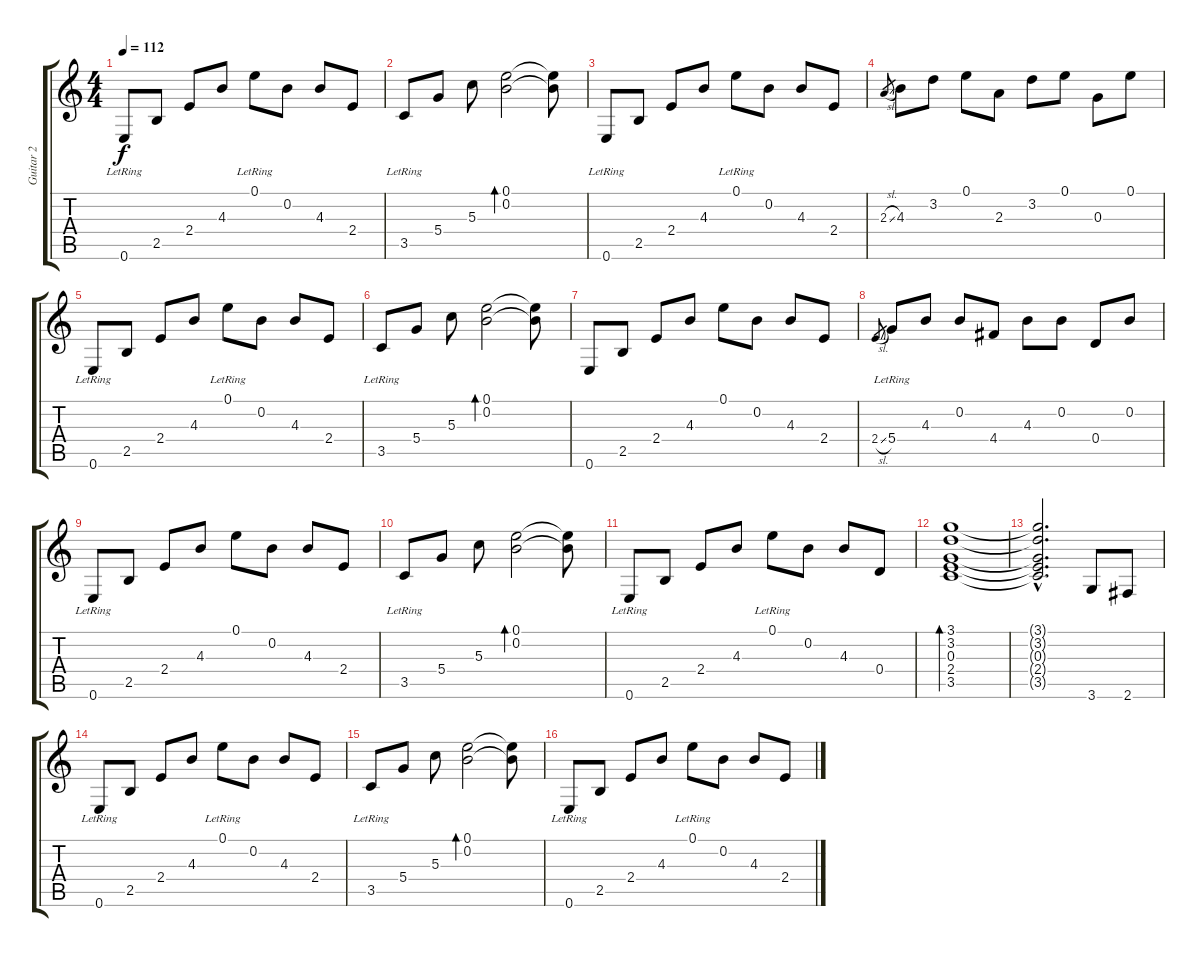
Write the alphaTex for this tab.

\track ("Guitar 2" "Guitar 2") {instrument acousticguitarsteel}
\staff {score tabs}
\tuning (E4 B3 G3 D3 A2 E2) {hide}
\ts (4 4)
\tempo 112
\clef g2
\ks c
0.6{lr}.8{dy f instrument acousticguitarsteel} 2.5.8 2.4.8 4.3.8 0.1{lr}.8 0.2.8 4.3.8 2.4.8 |
3.5{lr}.8 5.4.8 5.3.8 (0.1 0.2).2{bd 240} (0.1{t} 0.2{t}).8 |
0.6{lr}.8 2.5.8 2.4.8 4.3.8 0.1{lr}.8 0.2.8 4.3.8 2.4.8 |
2.3{sl}.8{gr} 4.3.8 3.2.8 0.1.8 2.3.8 3.2.8 0.1.8 0.3.8 0.1.8 |
0.6{lr}.8 2.5.8 2.4.8 4.3.8 0.1{lr}.8 0.2.8 4.3.8 2.4.8 |
3.5{lr}.8 5.4.8 5.3.8 (0.1 0.2).2{bd 240} (0.1{t} 0.2{t}).8 |
0.6.8 2.5.8 2.4.8 4.3.8 0.1.8 0.2.8 4.3.8 2.4.8 |
2.4{sl}.8{gr} 5.4{lr}.8 4.3.8 0.2.8 4.4.8 4.3.8 0.2.8 0.4.8 0.2.8 |
0.6{lr}.8 2.5.8 2.4.8 4.3.8 0.1.8 0.2.8 4.3.8 2.4.8 |
3.5{lr}.8 5.4.8 5.3.8 (0.1 0.2).2{bd 240} (0.1{t} 0.2{t}).8 |
0.6{lr}.8 2.5.8 2.4.8 4.3.8 0.1{lr}.8 0.2.8 4.3.8 0.4.8 |
(3.1 3.2 0.3 2.4 3.5).1{bd 120} |
(3.1{hac t} 3.2{hac t} 0.3{hac t} 2.4{hac t} 3.5{hac t}).2{d} 3.6.8 2.6.8 |
0.6{lr}.8 2.5.8 2.4.8 4.3.8 0.1{lr}.8 0.2.8 4.3.8 2.4.8 |
3.5{lr}.8 5.4.8 5.3.8 (0.1 0.2).2{bd 240} (0.1{t} 0.2{t}).8 |
0.6{lr}.8 2.5.8 2.4.8 4.3.8 0.1{lr}.8 0.2.8 4.3.8 2.4.8
